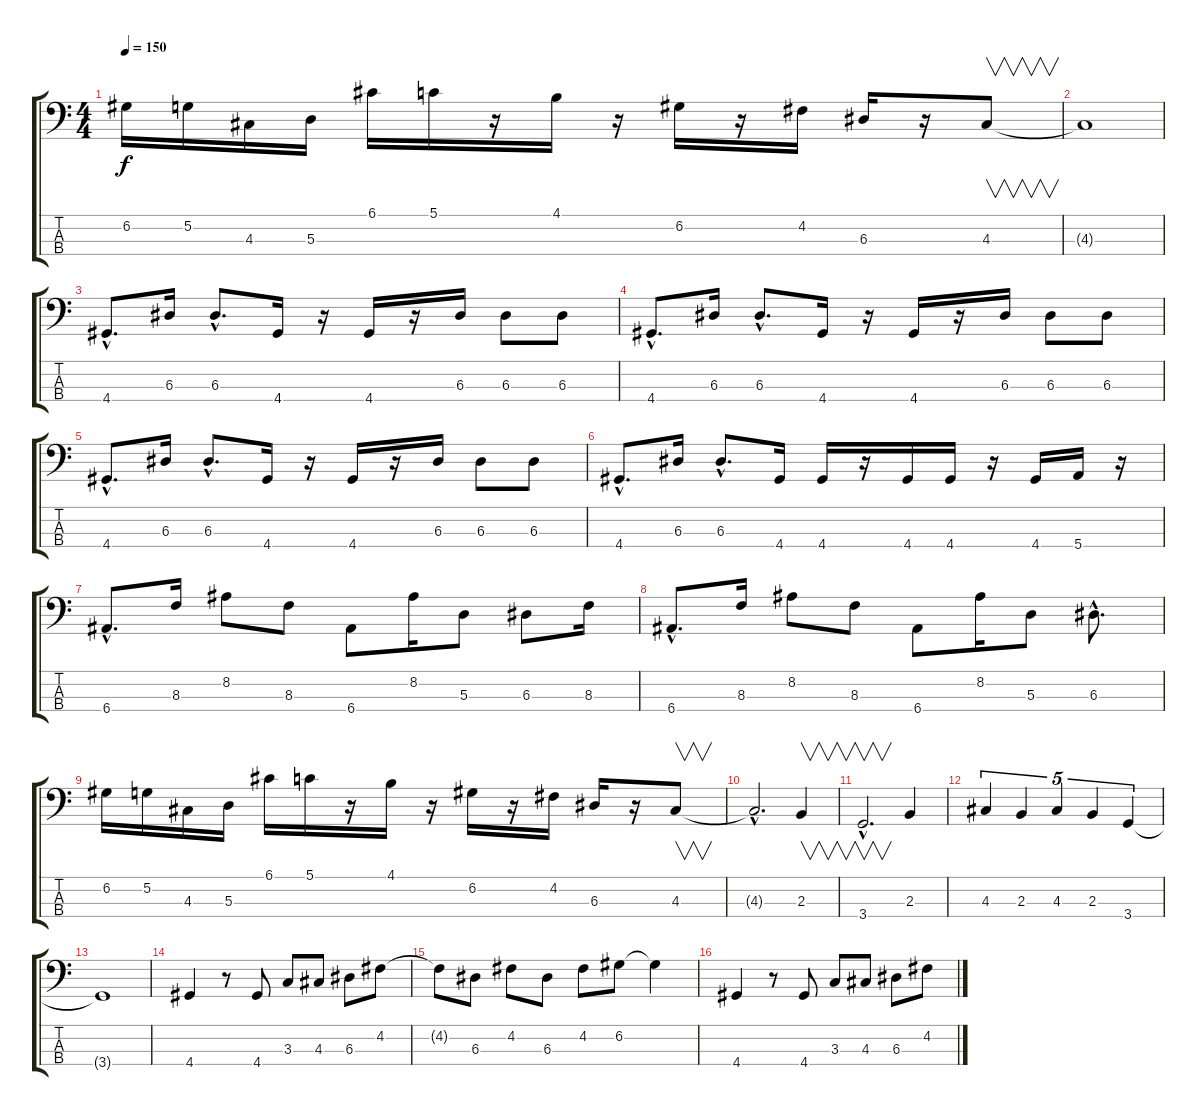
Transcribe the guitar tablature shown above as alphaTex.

\track "" {instrument electricbassfinger}
\staff {score tabs}
\tuning (G2 D2 A1 E1) {hide}
\ts (4 4)
\tempo 150
\clef f4
\ks c
6.2.16{dy f} 5.2.16 4.3.16 5.3.16 6.1.16 5.1.16 r.16 4.1.16 r.16 6.2.16 r.16 4.2.16 6.3.16 r.16 4.3.8{v} |
4.3{t}.1 |
4.4{hac}.8{d} 6.3.16 6.3{hac}.8{d} 4.4.16 r.16 4.4.16 r.16 6.3.16 6.3.8 6.3.8 |
4.4{hac}.8{d} 6.3.16 6.3{hac}.8{d} 4.4.16 r.16 4.4.16 r.16 6.3.16 6.3.8 6.3.8 |
4.4{hac}.8{d} 6.3.16 6.3{hac}.8{d} 4.4.16 r.16 4.4.16 r.16 6.3.16 6.3.8 6.3.8 |
4.4{hac}.8{d} 6.3.16 6.3{hac}.8{d} 4.4.16 4.4.16 r.16 4.4.16 4.4.16 r.16 4.4.16 5.4.16 r.16 |
6.4{hac}.8{d} 8.3.16 8.2.8 8.3.8 6.4.8 8.2.16 5.3.8 6.3.8 8.3.16 |
6.4{hac}.8{d} 8.3.16 8.2.8 8.3.8 6.4.8 8.2.16 5.3.8 6.3{hac}.8{d} |
6.2.16 5.2.16 4.3.16 5.3.16 6.1.16 5.1.16 r.16 4.1.16 r.16 6.2.16 r.16 4.2.16 6.3.16 r.16 4.3.8{v} |
4.3{hac t}.2{d} 2.3.4{v} |
3.4{hac}.2{v d} 2.3.4 |
4.3.4{tu (5 4)} 2.3.4{tu (5 4)} 4.3.4{tu (5 4)} 2.3.4{tu (5 4)} 3.4.4{tu (5 4)} |
3.4{t}.1 |
4.4.4 r.8 4.4.8 3.3.8 4.3.8 6.3.8 4.2.8 |
4.2{t}.8 6.3.8 4.2.8 6.3.8 4.2.8 6.2.8 6.2{t}.4 |
4.4.4 r.8 4.4.8 3.3.8 4.3.8 6.3.8 4.2.8
